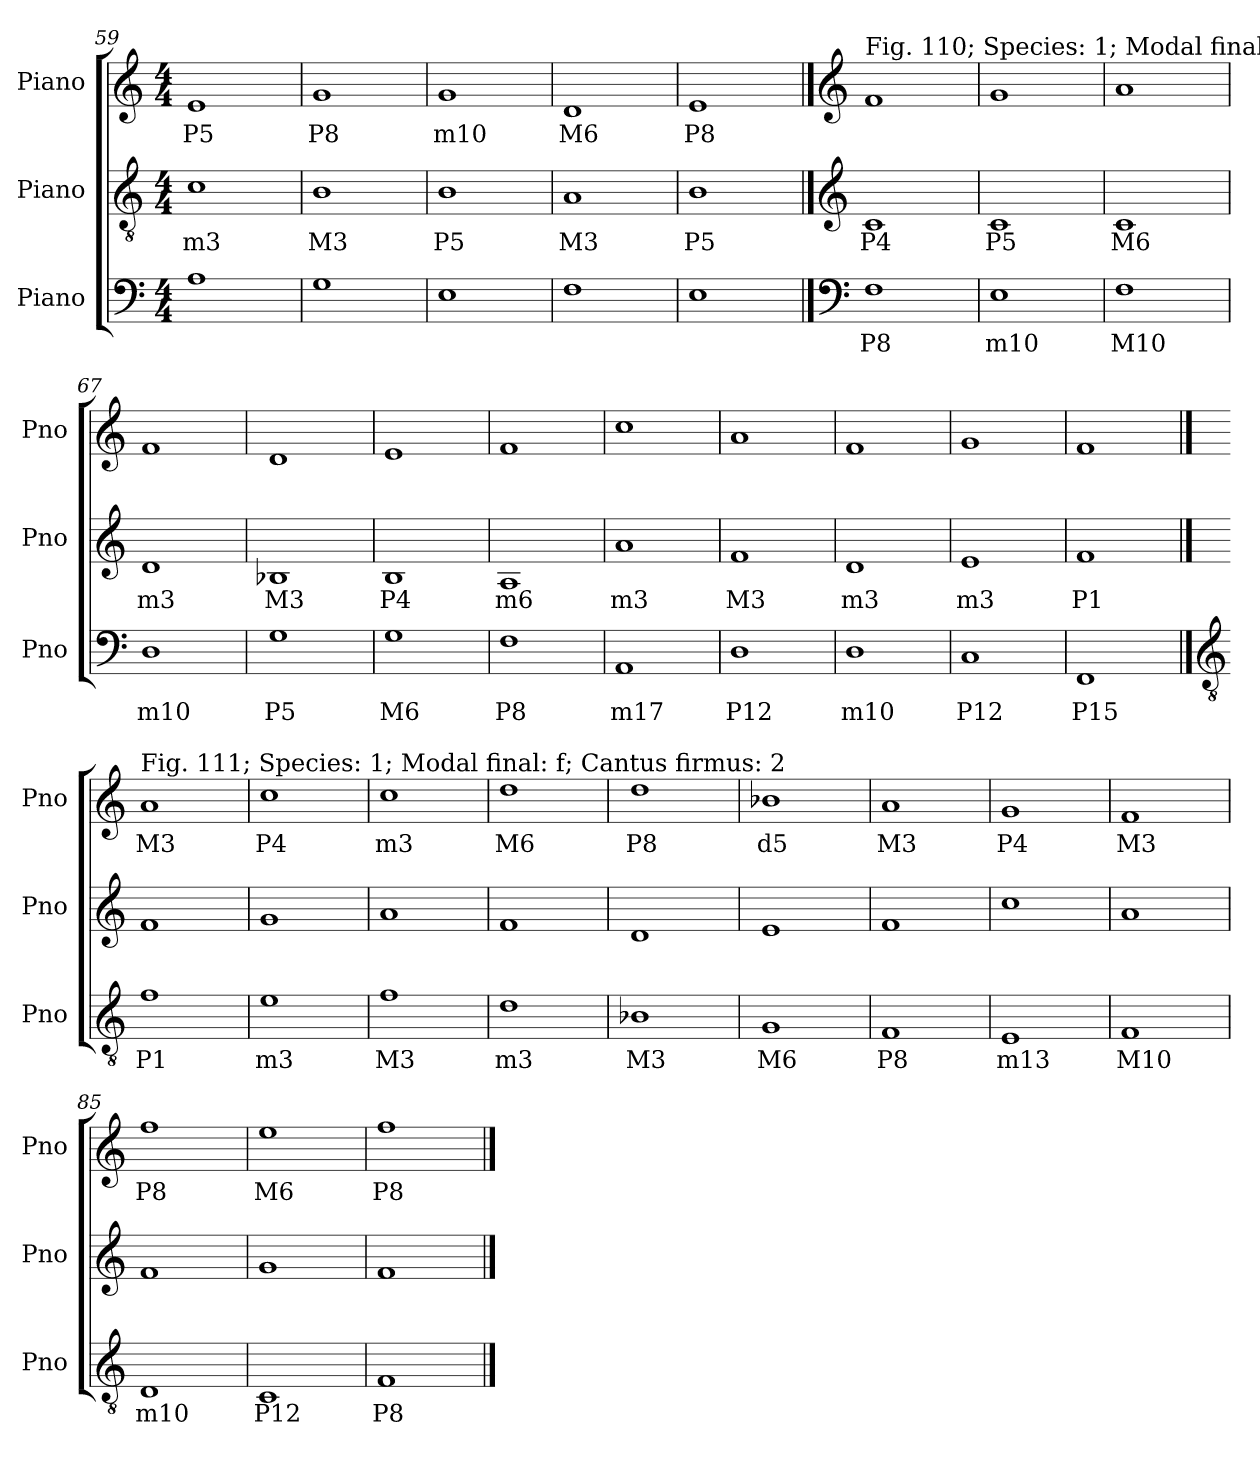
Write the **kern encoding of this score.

**kern	**text	**kern	**text	**kern	**text
*part3	*part3	*part2	*part2	*part1	*part1
*staff3	*staff3	*staff2	*staff2	*staff1	*staff1
*I"Piano	*	*I"Piano	*	*I"Piano	*
*I'Pno	*	*I'Pno	*	*I'Pno	*
*clefF4	*	*clefGv2	*	*clefG2	*
*k[]	*	*k[]	*	*k[]	*
*M4/4	*	*M4/4	*	*M4/4	*
=59	=59	=59	=59	=59	=59
!	!	!	!LO:LY:b	!	!LO:LY:b
1A	.	1c	m3	1e	P5
=60	=60	=60	=60	=60	=60
!	!	!	!LO:LY:b	!	!LO:LY:b
1G	.	1B	M3	1g	P8
=61	=61	=61	=61	=61	=61
!	!	!	!LO:LY:b	!	!LO:LY:b
1E	.	1B	P5	1g	m10
=62	=62	=62	=62	=62	=62
!	!	!	!LO:LY:b	!	!LO:LY:b
1F	.	1A	M3	1d	M6
=63	=63	=63	=63	=63	=63
!	!	!	!LO:LY:b	!	!LO:LY:b
1E	.	1B	P5	1e	P8
!!LO:LB:g=z
==64	==64	==64	==64	==64	==64
*clefF4	*	*clefG2	*	*clefG2	*
!	!	!	!	!LO:TX:a:t=Fig. 110; Species&colon; 1; Modal final&colon; f; Cantus firmus&colon; 1	!
!	!LO:LY:b	!	!LO:LY:b	!	!
1F	P8	1c	P4	1f	.
=65	=65	=65	=65	=65	=65
!	!LO:LY:b	!	!LO:LY:b	!	!
1E	m10	1c	P5	1g	.
=66	=66	=66	=66	=66	=66
!	!LO:LY:b	!	!LO:LY:b	!	!
1F	M10	1c	M6	1a	.
=67	=67	=67	=67	=67	=67
!	!LO:LY:b	!	!LO:LY:b	!	!
1D	m10	1d	m3	1f	.
=68	=68	=68	=68	=68	=68
!	!LO:LY:b	!	!LO:LY:b	!	!
1G	P5	1B-X	M3	1d	.
=69	=69	=69	=69	=69	=69
!	!LO:LY:b	!	!LO:LY:b	!	!
1G	M6	1B	P4	1e	.
=70	=70	=70	=70	=70	=70
!	!LO:LY:b	!	!LO:LY:b	!	!
1F	P8	1A	m6	1f	.
=71	=71	=71	=71	=71	=71
!	!LO:LY:b	!	!LO:LY:b	!	!
1AA	m17	1a	m3	1cc	.
=72	=72	=72	=72	=72	=72
!	!LO:LY:b	!	!LO:LY:b	!	!
1D	P12	1f	M3	1a	.
=73	=73	=73	=73	=73	=73
!	!LO:LY:b	!	!LO:LY:b	!	!
1D	m10	1d	m3	1f	.
=74	=74	=74	=74	=74	=74
!	!LO:LY:b	!	!LO:LY:b	!	!
1C	P12	1e	m3	1g	.
=75	=75	=75	=75	=75	=75
!	!LO:LY:b	!	!LO:LY:b	!	!
1FF	P15	1f	P1	1f	.
!!LO:LB:g=z
==76	==76	==76	==76	==76	==76
*clefGv2	*	*	*	*	*
!	!	!	!	!LO:TX:a:t=Fig. 111; Species&colon; 1; Modal final&colon; f; Cantus firmus&colon; 2	!
!	!LO:LY:b	!	!	!	!LO:LY:b
1f	P1	1f	.	1a	M3
=77	=77	=77	=77	=77	=77
!	!LO:LY:b	!	!	!	!LO:LY:b
1e	m3	1g	.	1cc	P4
=78	=78	=78	=78	=78	=78
!	!LO:LY:b	!	!	!	!LO:LY:b
1f	M3	1a	.	1cc	m3
=79	=79	=79	=79	=79	=79
!	!LO:LY:b	!	!	!	!LO:LY:b
1d	m3	1f	.	1dd	M6
=80	=80	=80	=80	=80	=80
!	!LO:LY:b	!	!	!	!LO:LY:b
1B-X	M3	1d	.	1dd	P8
=81	=81	=81	=81	=81	=81
!	!LO:LY:b	!	!	!	!LO:LY:b
1G	M6	1e	.	1b-X	d5
=82	=82	=82	=82	=82	=82
!	!LO:LY:b	!	!	!	!LO:LY:b
1F	P8	1f	.	1a	M3
=83	=83	=83	=83	=83	=83
!	!LO:LY:b	!	!	!	!LO:LY:b
1E	m13	1cc	.	1g	P4
=84	=84	=84	=84	=84	=84
!	!LO:LY:b	!	!	!	!LO:LY:b
1F	M10	1a	.	1f	M3
=85	=85	=85	=85	=85	=85
!	!LO:LY:b	!	!	!	!LO:LY:b
1D	m10	1f	.	1ff	P8
=86	=86	=86	=86	=86	=86
!	!LO:LY:b	!	!	!	!LO:LY:b
1C	P12	1g	.	1ee	M6
=87	=87	=87	=87	=87	=87
!	!LO:LY:b	!	!	!	!LO:LY:b
1F	P8	1f	.	1ff	P8
==	==	==	==	==	==
*-	*-	*-	*-	*-	*-
